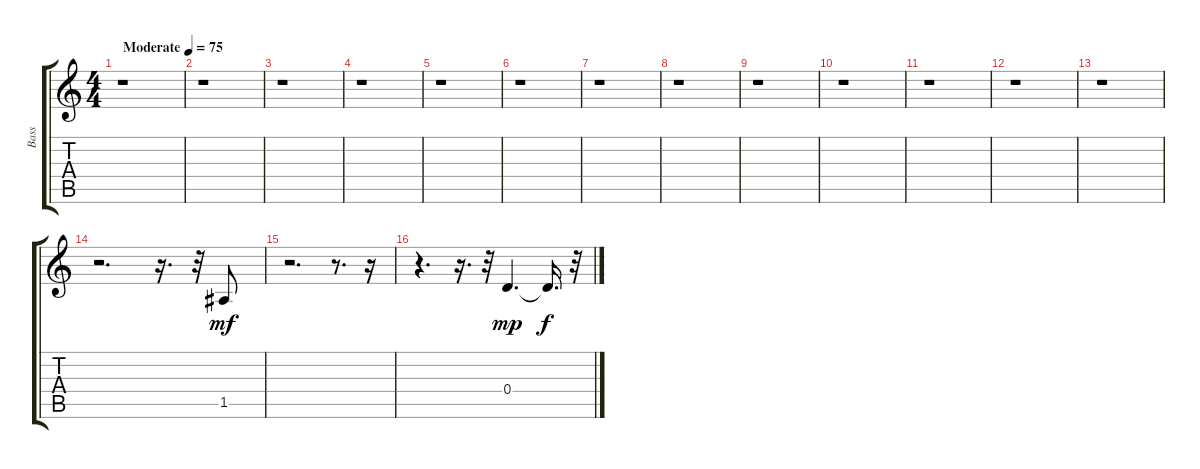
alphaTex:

\track ("Bass" "Bass") {instrument fretlessbass}
\staff {score tabs}
\tuning (E4 B3 G3 D3 A2 E2) {hide}
\ts (4 4)
\tempo (75 "Moderate")
\clef g2
\ks c
r.1{dy mf instrument fretlessbass} |
r.1 |
r.1 |
r.1 |
r.1 |
r.1 |
r.1 |
r.1 |
r.1 |
r.1 |
r.1 |
r.1 |
r.1 |
r.2{d} r.16{d} r.32 1.5.8 |
r.2{d} r.8{d} r.16 |
r.4{d} r.16{d} r.32 0.4.4{d dy mp} 0.4{t}.16{d dy f} r.32
